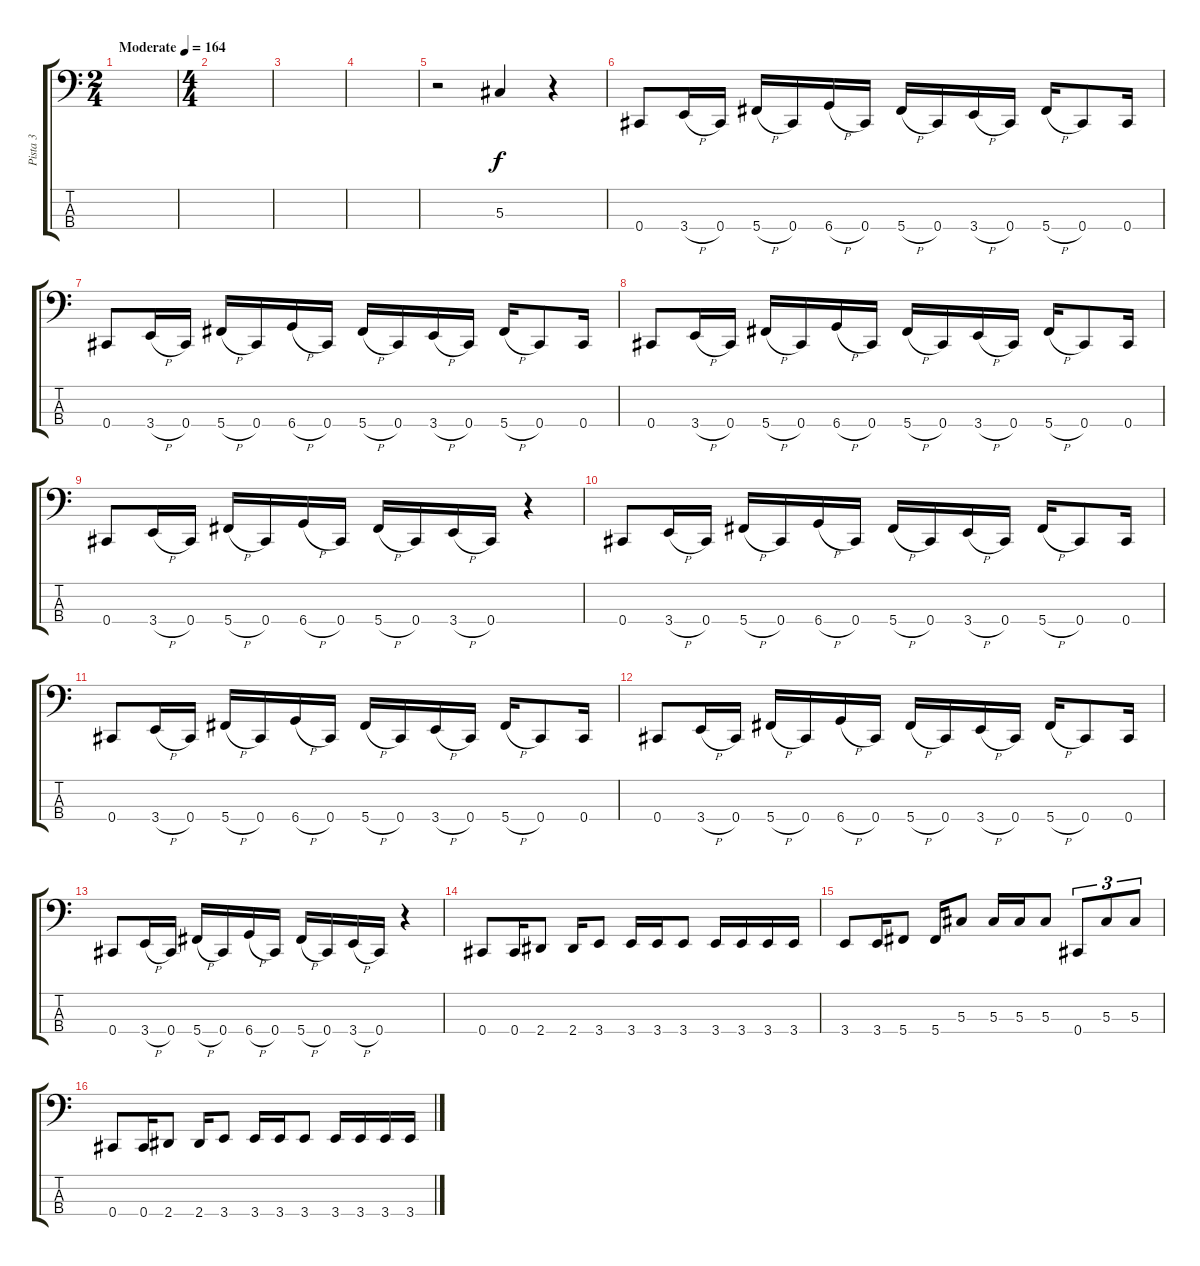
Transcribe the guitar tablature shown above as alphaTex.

\track ("Pista 3" "Pista 3") {instrument slapbass2}
\staff {score tabs}
\tuning (Gb2 Db2 Ab1 Db1) {hide}
\ts (2 4)
\tempo (164 "Moderate")
\clef f4
\ks c
|
\ts (4 4)
|
|
|
r.2 5.3.4 r.4 |
0.4.8 3.4{h}.16 0.4.16 5.4{h}.16 0.4.16 6.4{h}.16 0.4.16 5.4{h}.16 0.4.16 3.4{h}.16 0.4.16 5.4{h}.16 0.4.8 0.4.16 |
0.4.8 3.4{h}.16 0.4.16 5.4{h}.16 0.4.16 6.4{h}.16 0.4.16 5.4{h}.16 0.4.16 3.4{h}.16 0.4.16 5.4{h}.16 0.4.8 0.4.16 |
0.4.8 3.4{h}.16 0.4.16 5.4{h}.16 0.4.16 6.4{h}.16 0.4.16 5.4{h}.16 0.4.16 3.4{h}.16 0.4.16 5.4{h}.16 0.4.8 0.4.16 |
0.4.8 3.4{h}.16 0.4.16 5.4{h}.16 0.4.16 6.4{h}.16 0.4.16 5.4{h}.16 0.4.16 3.4{h}.16 0.4.16 r.4 |
0.4.8 3.4{h}.16 0.4.16 5.4{h}.16 0.4.16 6.4{h}.16 0.4.16 5.4{h}.16 0.4.16 3.4{h}.16 0.4.16 5.4{h}.16 0.4.8 0.4.16 |
0.4.8 3.4{h}.16 0.4.16 5.4{h}.16 0.4.16 6.4{h}.16 0.4.16 5.4{h}.16 0.4.16 3.4{h}.16 0.4.16 5.4{h}.16 0.4.8 0.4.16 |
0.4.8 3.4{h}.16 0.4.16 5.4{h}.16 0.4.16 6.4{h}.16 0.4.16 5.4{h}.16 0.4.16 3.4{h}.16 0.4.16 5.4{h}.16 0.4.8 0.4.16 |
0.4.8 3.4{h}.16 0.4.16 5.4{h}.16 0.4.16 6.4{h}.16 0.4.16 5.4{h}.16 0.4.16 3.4{h}.16 0.4.16 r.4 |
0.4.8 0.4.16 2.4.8 2.4.16 3.4.8 3.4.16 3.4.16 3.4.8 3.4.16 3.4.16 3.4.16 3.4.16 |
3.4.8 3.4.16 5.4.8 5.4.16 5.3.8 5.3.16 5.3.16 5.3.8 0.4.8{tu (3 2)} 5.3.8{tu (3 2)} 5.3.8{tu (3 2)} |
0.4.8 0.4.16 2.4.8 2.4.16 3.4.8 3.4.16 3.4.16 3.4.8 3.4.16 3.4.16 3.4.16 3.4.16
